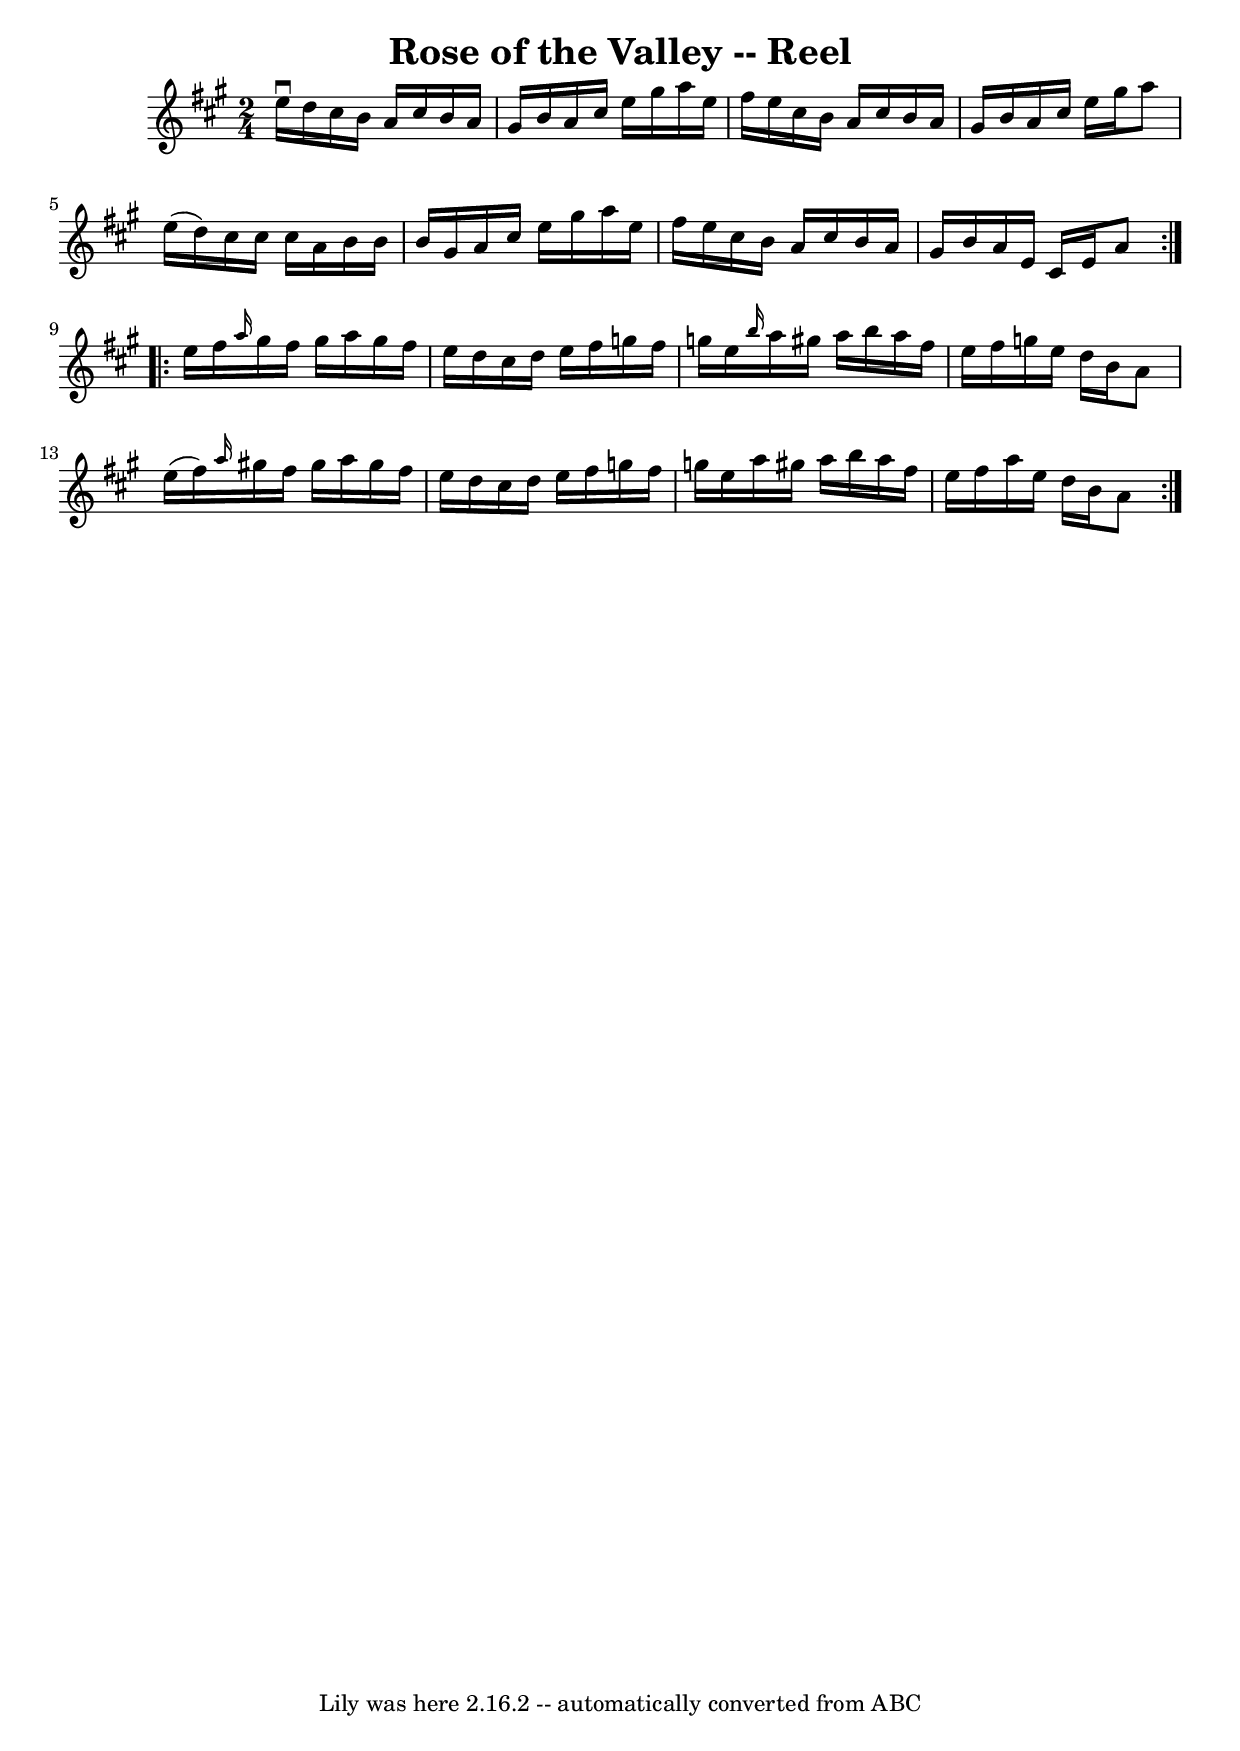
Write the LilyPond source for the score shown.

\version "2.16.2"
\include "Mammoth.ily"
\header {
  %% book = "Ryan's Mammoth Collection"
 crossRefNumber = "1"
 footnotes = ""
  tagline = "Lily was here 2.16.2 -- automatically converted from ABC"
  title = "Rose of the Valley -- Reel"

}
voicedefault =  {



  \repeat volta 2 {

    \time 2/4 
    \key a \major e''16^\downbow d''16   |
 cis''16 b'16 a'16 cis''16 b'16 a'16 gis'16 b'16   |
 a'16 cis''16 e''16 gis''16 a''16 e''16 fis''16 e''16   |
 cis''16 b'16 a'16 cis''16 b'16 a'16 gis'16 b'16   |
 a'16 cis''16 e''16 gis''16 a''8 e''16 (d''16)  |
 cis''16 cis''16 cis''16 a'16 b'16 b'16 b'16 gis'16   |
 a'16 cis''16 e''16 gis''16 a''16 e''16 fis''16 e''16    |
 cis''16 b'16 a'16 cis''16 b'16 a'16 gis'16 b'16  |
 a'16 e'16 cis'16 e'16 a'8  
  } 
  \repeat volta 2 {
 e''16 fis''16   |
    \grace { a''16  
	   } gis''16 fis''16 gis''16 a''16 gis''16 fis''16 e''16 d''16   |
 cis''16 d''16 e''16 fis''16 g''16 fis''16 g''16 e''16   |
    \grace {    
 b''16  
    } a''16 gis''!16 a''16 b''16 a''16 fis''16 e''16 fis''16   |
 g''16 e''16 d''16 b'16 a'8 e''16 (fis''16 ) |
    \grace { a''16  
	   } gis''!16 fis''16 gis''16 a''16 gis''16 fis''16 e''16 d''16   |
 cis''16 d''16 e''16 fis''16 g''16 fis''16 g''16 e''16   |
 a''16 gis''!16 a''16 b''16 a''16 fis''16 e''16 fis''16   |
 a''16    
 e''16 d''16 b'16 a'8  
  }   

}

\score{
  <<

    \context Staff="default"
    {
      \voicedefault 
      
    }

  >>
  \layout {
    
  }
  \midi {
  }

}
